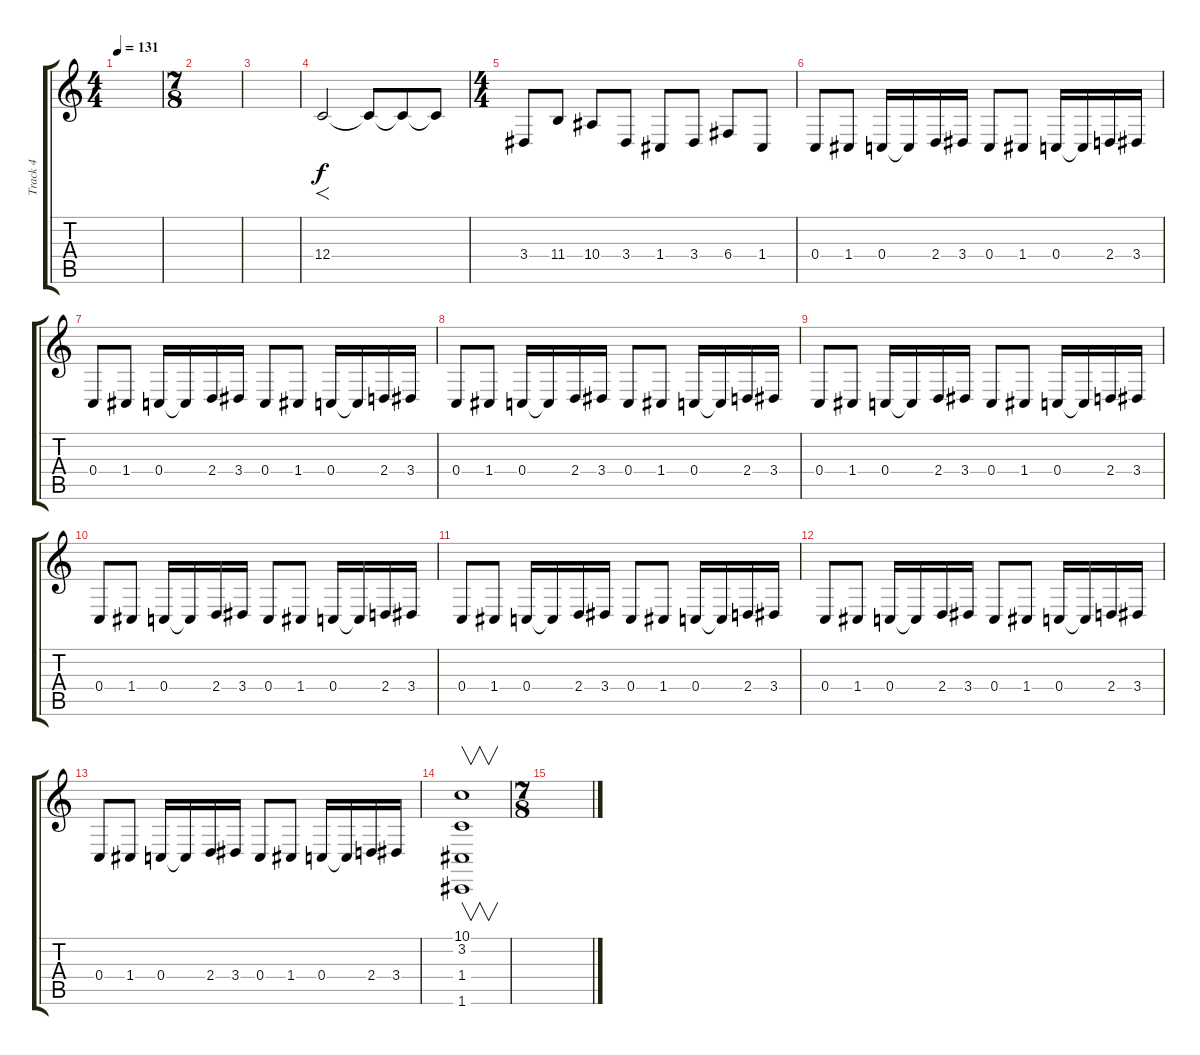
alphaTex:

\track ("Track 4" "Track 4") {instrument lead2sawtooth}
\staff {score tabs}
\tuning (D4 A3 F3 C3 G2 C2) {hide}
\ts (4 4)
\tempo 131
\clef g2
\ks c
|
\ts (7 8)
|
|
12.4.2{f volume 14} 12.4{t}.8 12.4{t}.8 12.4{t}.8 |
\ts (4 4)
3.4.8{volume 11} 11.4.8 10.4.8 3.4.8 1.4.8 3.4.8 6.4.8 1.4.8 |
0.4.8{volume 12} 1.4.8 0.4.16 0.4{t}.16 2.4.16 3.4.16 0.4.8 1.4.8 0.4.16 0.4{t}.16 2.4.16 3.4.16 |
0.4.8 1.4.8 0.4.16 0.4{t}.16 2.4.16 3.4.16 0.4.8 1.4.8 0.4.16 0.4{t}.16 2.4.16 3.4.16 |
0.4.8 1.4.8 0.4.16 0.4{t}.16 2.4.16 3.4.16 0.4.8 1.4.8 0.4.16 0.4{t}.16 2.4.16 3.4.16 |
0.4.8 1.4.8 0.4.16 0.4{t}.16 2.4.16 3.4.16 0.4.8 1.4.8 0.4.16 0.4{t}.16 2.4.16 3.4.16 |
0.4.8 1.4.8 0.4.16 0.4{t}.16 2.4.16 3.4.16 0.4.8 1.4.8 0.4.16 0.4{t}.16 2.4.16 3.4.16 |
0.4.8 1.4.8 0.4.16 0.4{t}.16 2.4.16 3.4.16 0.4.8 1.4.8 0.4.16 0.4{t}.16 2.4.16 3.4.16 |
0.4.8 1.4.8 0.4.16 0.4{t}.16 2.4.16 3.4.16 0.4.8 1.4.8 0.4.16 0.4{t}.16 2.4.16 3.4.16 |
0.4.8{volume 16} 1.4.8 0.4.16 0.4{t}.16 2.4.16 3.4.16 0.4.8 1.4.8 0.4.16 0.4{t}.16 2.4.16 3.4.16 |
(10.1 3.2 1.4 1.6).1{v} |
\ts (7 8)
